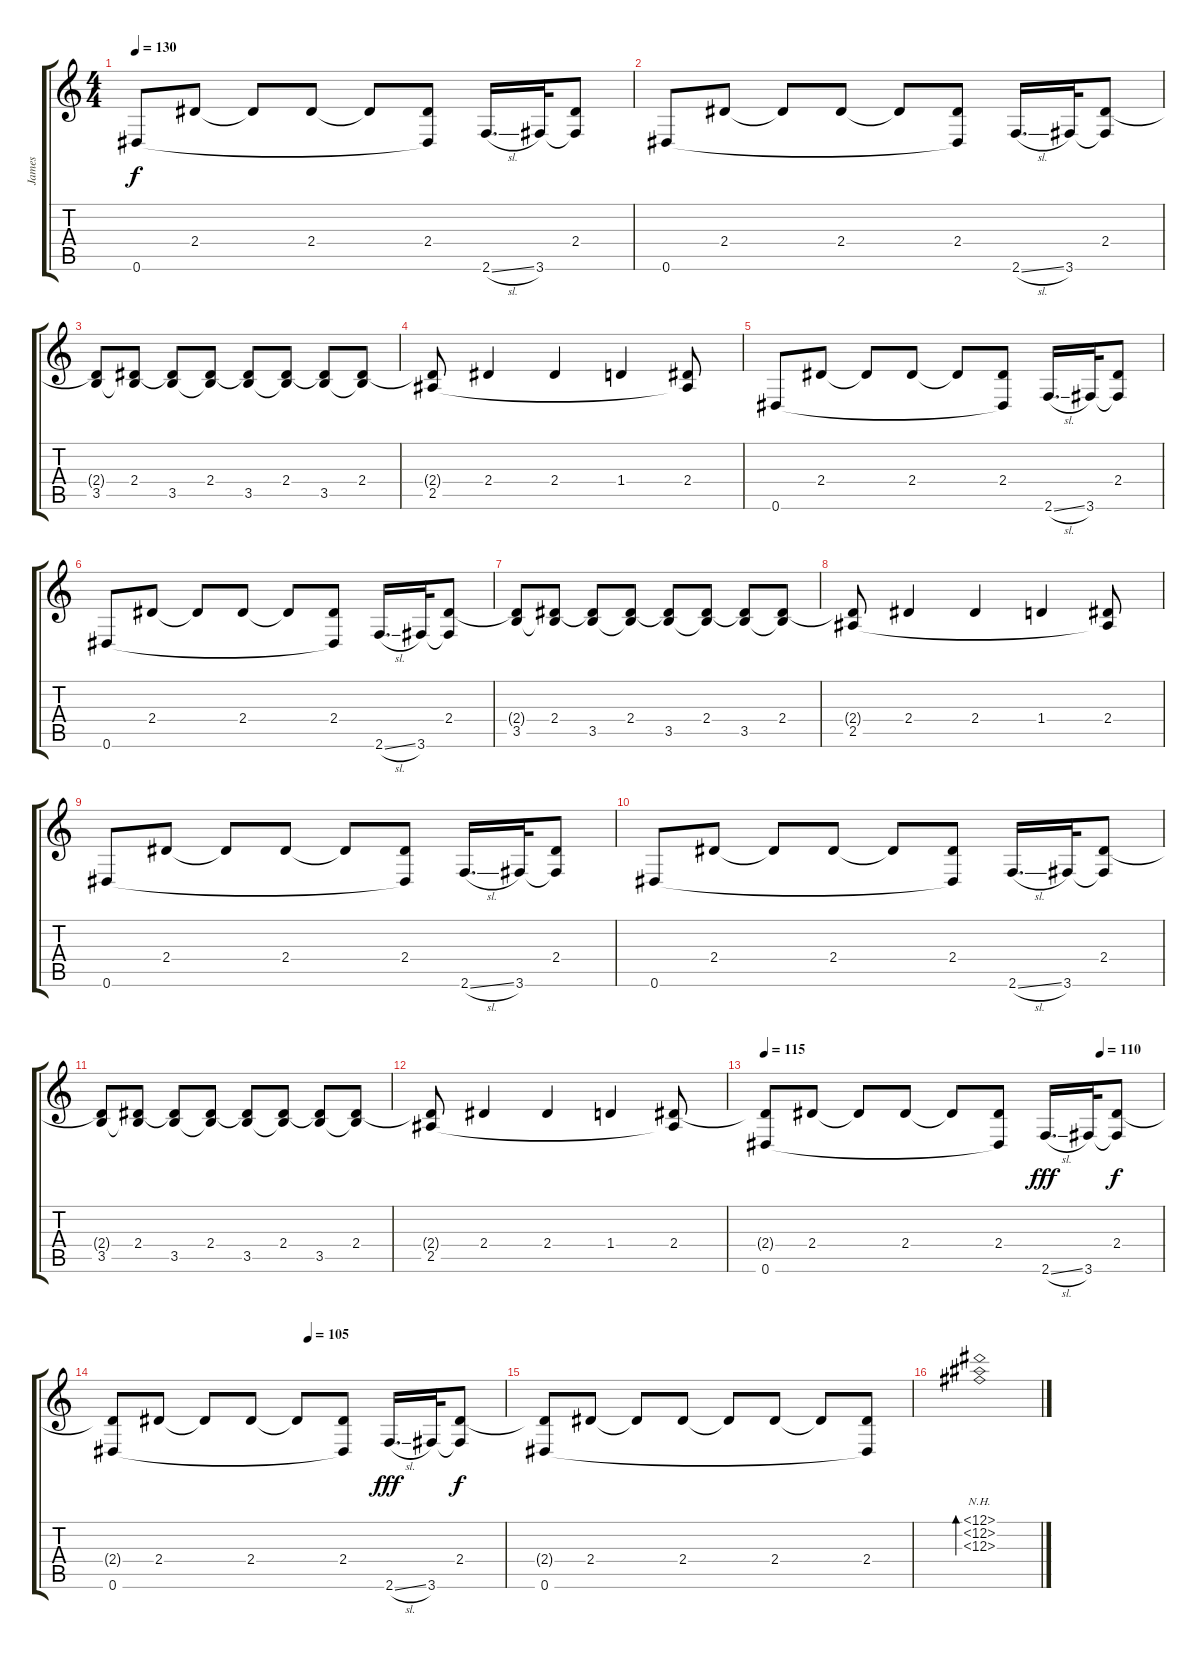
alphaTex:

\track ("James" "James") {instrument electricguitarclean}
\staff {score tabs}
\tuning (Eb4 Bb3 Gb3 Db3 Ab2 Eb2) {hide}
\ts (4 4)
\tempo 130
\clef g2
\ks c
0.6.8{dy f} 2.4.8 2.4{t}.8 2.4.8 2.4{t}.8 (2.4 0.6{t}).8 2.6{sl}.16{d} 3.6.32 (2.4 3.6{t}).8 |
0.6.8 2.4.8 2.4{t}.8 2.4.8 2.4{t}.8 (2.4 0.6{t}).8 2.6{sl}.16{d} 3.6.32 (2.4 3.6{t}).8 |
(2.4{t} 3.5).8 (2.4 3.5{t}).8 (2.4{t} 3.5).8 (2.4 3.5{t}).8 (2.4{t} 3.5).8 (2.4 3.5{t}).8 (2.4{t} 3.5).8 (2.4 3.5{t}).8 |
(2.4{t} 2.5).8 2.4.4 2.4.4 1.4.4 (2.4 2.5{t}).8 |
0.6.8 2.4.8 2.4{t}.8 2.4.8 2.4{t}.8 (2.4 0.6{t}).8 2.6{sl}.16{d} 3.6.32 (2.4 3.6{t}).8 |
0.6.8 2.4.8 2.4{t}.8 2.4.8 2.4{t}.8 (2.4 0.6{t}).8 2.6{sl}.16{d} 3.6.32 (2.4 3.6{t}).8 |
(2.4{t} 3.5).8 (2.4 3.5{t}).8 (2.4{t} 3.5).8 (2.4 3.5{t}).8 (2.4{t} 3.5).8 (2.4 3.5{t}).8 (2.4{t} 3.5).8 (2.4 3.5{t}).8 |
(2.4{t} 2.5).8 2.4.4 2.4.4 1.4.4 (2.4 2.5{t}).8 |
0.6.8 2.4.8 2.4{t}.8 2.4.8 2.4{t}.8 (2.4 0.6{t}).8 2.6{sl}.16{d} 3.6.32 (2.4 3.6{t}).8 |
0.6.8 2.4.8 2.4{t}.8 2.4.8 2.4{t}.8 (2.4 0.6{t}).8 2.6{sl}.16{d} 3.6.32 (2.4 3.6{t}).8 |
(2.4{t} 3.5).8 (2.4 3.5{t}).8 (2.4{t} 3.5).8 (2.4 3.5{t}).8 (2.4{t} 3.5).8 (2.4 3.5{t}).8 (2.4{t} 3.5).8 (2.4 3.5{t}).8 |
(2.4{t} 2.5).8 2.4.4 2.4.4 1.4.4 (2.4 2.5{t}).8 |
\tempo 115
\tempo (110 0.84375)
(2.4{t} 0.6).8 2.4.8 2.4{t}.8 2.4.8 2.4{t}.8 (2.4 0.6{t}).8 2.6{sl}.16{d dy fff} 3.6.32 (2.4 3.6{t}).8{dy f} |
\tempo (105 0.5)
(2.4{t} 0.6).8 2.4.8 2.4{t}.8 2.4.8 2.4{t}.8 (2.4 0.6{t}).8 2.6{sl}.16{d dy fff} 3.6.32 (2.4 3.6{t}).8{dy f} |
(2.4{t} 0.6).8 2.4.8 2.4{t}.8 2.4.8 2.4{t}.8 2.4.8 2.4{t}.8 (2.4 0.6{t}).8 |
(12.1{nh} 12.2{nh} 12.3{nh}).1{bd 240}
